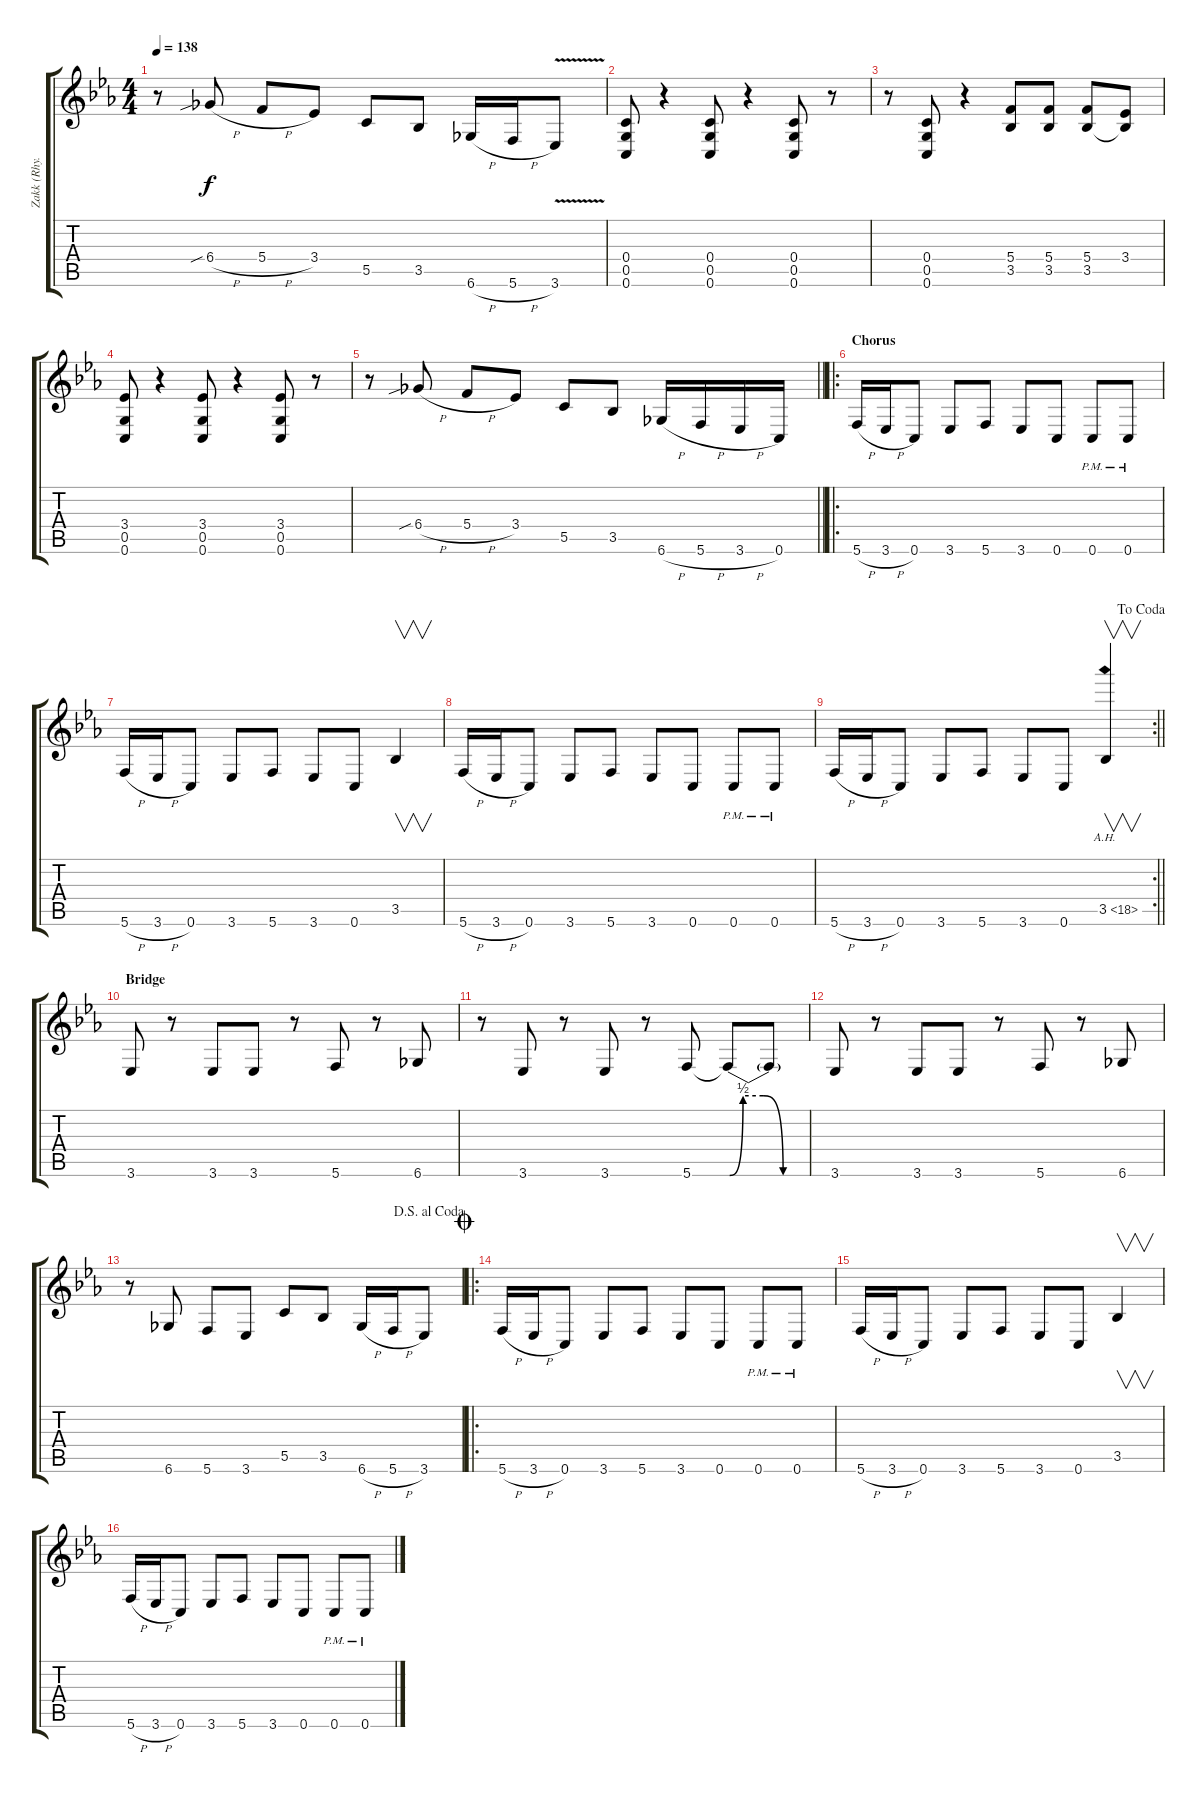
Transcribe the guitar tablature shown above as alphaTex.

\track ("Zakk (Rhy.)" "Zakk (Rhy.") {instrument distortionguitar}
\staff {score tabs}
\tuning (D4 A3 F3 C3 G2 C2) {hide}
\ts (4 4)
\tempo 138
\clef g2
\ks eb
r.8{dy f} 6.4{sib h}.8 5.4{h}.8 3.4.8 5.5.8 3.5.8 6.6{h}.16 5.6{h}.16 3.6{v}.8 |
(0.4 0.5 0.6).8 r.4 (0.4 0.5 0.6).8 r.4 (0.4 0.5 0.6).8 r.8 |
r.8 (0.4 0.5 0.6).8 r.4 (5.4 3.5).8 (5.4 3.5).8 (5.4 3.5).8 (3.4 3.5{t}).8 |
(3.4 0.5 0.6).8 r.4 (3.4 0.5 0.6).8 r.4 (3.4 0.5 0.6).8 r.8 |
\barLineRight lightlight
r.8 6.4{sib h}.8 5.4{h}.8 3.4.8 5.5.8 3.5.8 6.6{h}.16 5.6{h}.16 3.6{h}.16 0.6.16 |
\ro
\section ("" "Chorus")
5.6{h}.16 3.6{h}.16 0.6.8 3.6.8 5.6.8 3.6.8 0.6.8 0.6{pm}.8 0.6{pm}.8 |
5.6{h}.16 3.6{h}.16 0.6.8 3.6.8 5.6.8 3.6.8 0.6.8 3.5.4{v} |
5.6{h}.16 3.6{h}.16 0.6.8 3.6.8 5.6.8 3.6.8 0.6.8 0.6{pm}.8 0.6{pm}.8 |
\rc 2
\jump dacoda
\barLineRight lightlight
5.6{h}.16 3.6{h}.16 0.6.8 3.6.8 5.6.8 3.6.8 0.6.8 3.5{ah 15}.4{v} |
\section ("" "Bridge")
3.6.8 r.8 3.6.8 3.6.8 r.8 5.6.8 r.8 6.6.8 |
r.8 3.6.8 r.8 3.6.8 r.8 5.6.8 5.6{be (custom 0 0 10 2 25 2 40 0 60 0) t}.8 5.6{t}.8 |
3.6.8 r.8 3.6.8 3.6.8 r.8 5.6.8 r.8 6.6.8 |
\jump dalsegnoalcoda
r.8 6.6.8 5.6.8 3.6.8 5.5.8 3.5.8 6.6{h}.16 5.6{h}.16 3.6.8 |
\ro
\jump coda
5.6{h}.16 3.6{h}.16 0.6.8 3.6.8 5.6.8 3.6.8 0.6.8 0.6{pm}.8 0.6{pm}.8 |
5.6{h}.16 3.6{h}.16 0.6.8 3.6.8 5.6.8 3.6.8 0.6.8 3.5.4{v} |
5.6{h}.16 3.6{h}.16 0.6.8 3.6.8 5.6.8 3.6.8 0.6.8 0.6{pm}.8 0.6{pm}.8
